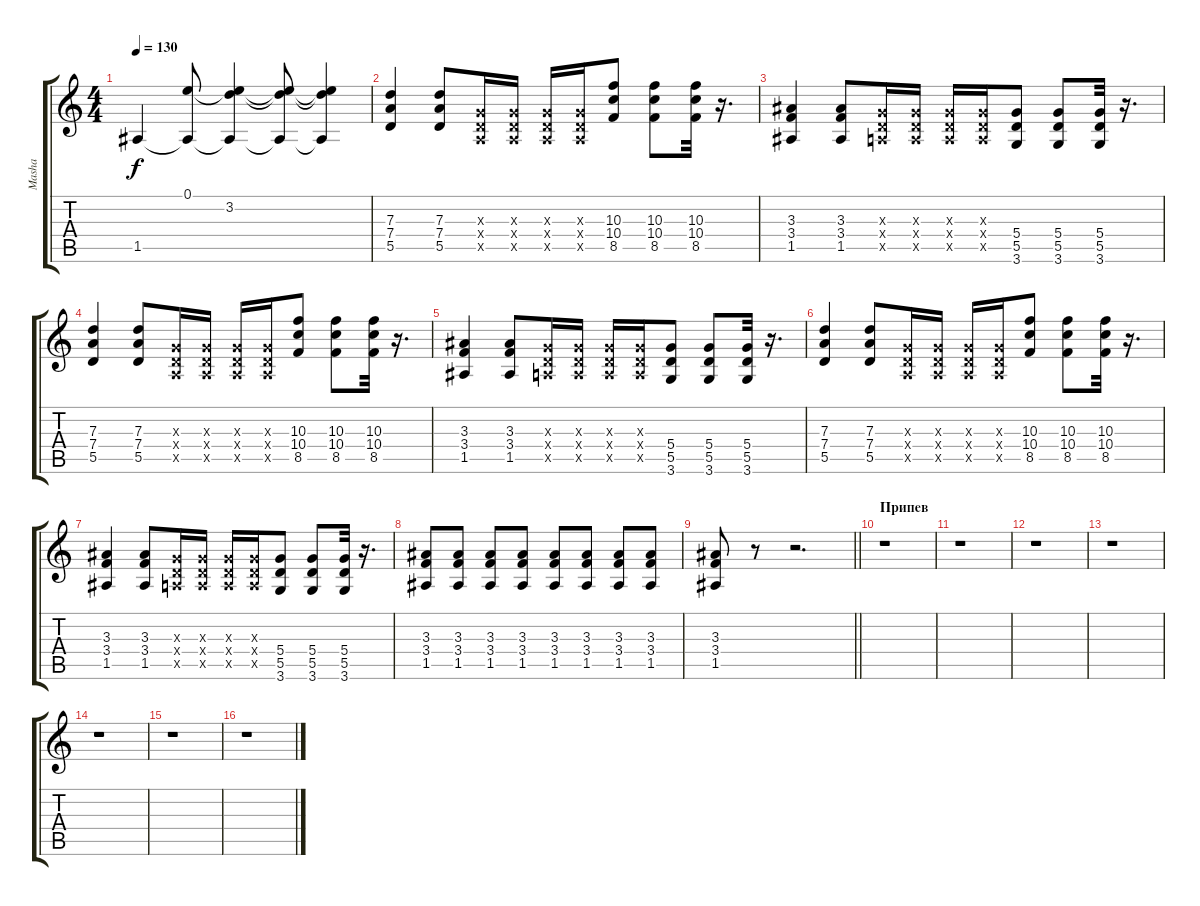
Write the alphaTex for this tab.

\track ("Masha" "Masha") {instrument electricguitarclean}
\staff {score tabs}
\tuning (E4 B3 G3 D3 A2 E2) {hide}
\ts (4 4)
\tempo 130
\clef g2
\ks c
1.5.4{dy f} (0.1 1.5{t}).8 (0.1{t} 3.2 1.5{t}).4 (0.1{t} 3.2{t} 1.5{t}).8 (0.1{t} 3.2{t} 1.5{t}).4 |
(7.3 7.4 5.5).4 (7.3 7.4 5.5).8 (0.3{x} 0.4{x} 0.5{x}).16 (0.3{x} 0.4{x} 0.5{x}).16 (0.3{x} 0.4{x} 0.5{x}).16 (0.3{x} 0.4{x} 0.5{x}).16 (10.3 10.4 8.5).8 (10.3 10.4 8.5).8 (10.3 10.4 8.5).32 r.16{d} |
(3.3 3.4 1.5).4 (3.3 3.4 1.5).8 (0.3{x} 0.4{x} 0.5{x}).16 (0.3{x} 0.4{x} 0.5{x}).16 (0.3{x} 0.4{x} 0.5{x}).16 (0.3{x} 0.4{x} 0.5{x}).16 (5.4 5.5 3.6).8 (5.4 5.5 3.6).8 (5.4 5.5 3.6).32 r.16{d} |
(7.3 7.4 5.5).4 (7.3 7.4 5.5).8 (0.3{x} 0.4{x} 0.5{x}).16 (0.3{x} 0.4{x} 0.5{x}).16 (0.3{x} 0.4{x} 0.5{x}).16 (0.3{x} 0.4{x} 0.5{x}).16 (10.3 10.4 8.5).8 (10.3 10.4 8.5).8 (10.3 10.4 8.5).32 r.16{d} |
(3.3 3.4 1.5).4 (3.3 3.4 1.5).8 (0.3{x} 0.4{x} 0.5{x}).16 (0.3{x} 0.4{x} 0.5{x}).16 (0.3{x} 0.4{x} 0.5{x}).16 (0.3{x} 0.4{x} 0.5{x}).16 (5.4 5.5 3.6).8 (5.4 5.5 3.6).8 (5.4 5.5 3.6).32 r.16{d} |
(7.3 7.4 5.5).4 (7.3 7.4 5.5).8 (0.3{x} 0.4{x} 0.5{x}).16 (0.3{x} 0.4{x} 0.5{x}).16 (0.3{x} 0.4{x} 0.5{x}).16 (0.3{x} 0.4{x} 0.5{x}).16 (10.3 10.4 8.5).8 (10.3 10.4 8.5).8 (10.3 10.4 8.5).32 r.16{d} |
(3.3 3.4 1.5).4 (3.3 3.4 1.5).8 (0.3{x} 0.4{x} 0.5{x}).16 (0.3{x} 0.4{x} 0.5{x}).16 (0.3{x} 0.4{x} 0.5{x}).16 (0.3{x} 0.4{x} 0.5{x}).16 (5.4 5.5 3.6).8 (5.4 5.5 3.6).8 (5.4 5.5 3.6).32 r.16{d} |
(3.3 3.4 1.5).8 (3.3 3.4 1.5).8 (3.3 3.4 1.5).8 (3.3 3.4 1.5).8 (3.3 3.4 1.5).8 (3.3 3.4 1.5).8 (3.3 3.4 1.5).8 (3.3 3.4 1.5).8 |
\barLineRight lightlight
(3.3 3.4 1.5).8 r.8 r.2{d} |
\section ("" "Припев")
r.1 |
r.1 |
r.1 |
r.1 |
r.1 |
r.1 |
r.1
